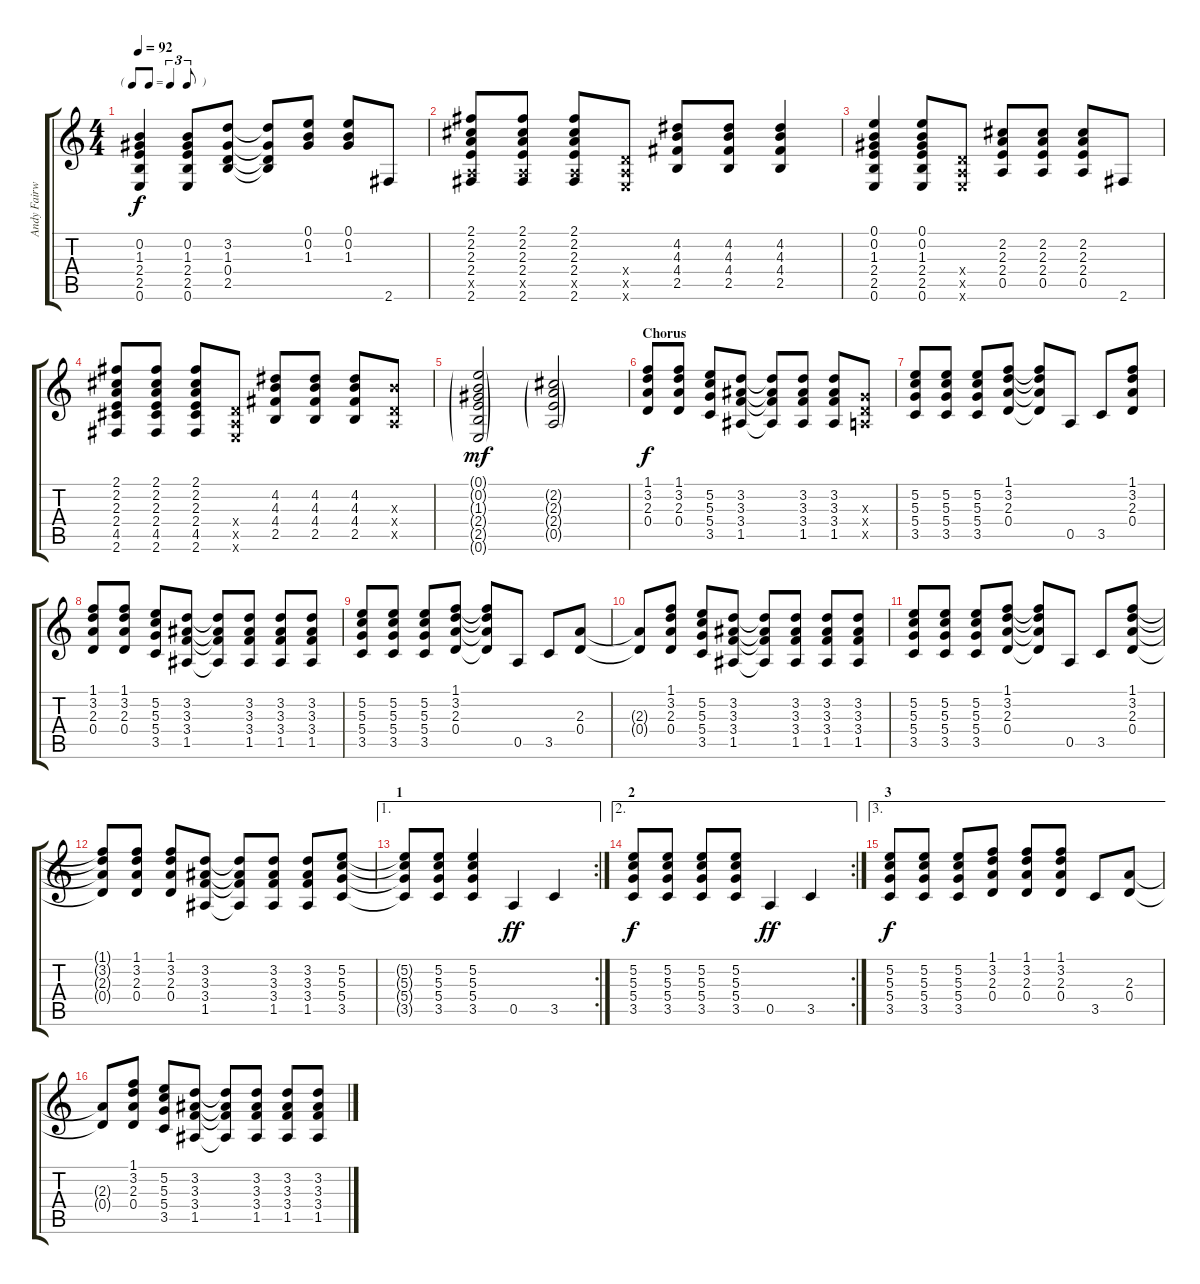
\track ("Andy Fairweather" "Andy Fairw") {instrument acousticguitarsteel}
\staff {score tabs}
\tuning (E4 B3 G3 D3 A2 E2) {hide}
\ts (4 4)
\tf triplet8th
\tempo 92
\clef g2
\ks c
(0.2 1.3 2.4 2.5 0.6).4{dy f} (0.2 1.3 2.4 2.5 0.6).8 (3.2 1.3 0.4 2.5).8 (3.2{t} 1.3{t} 0.4{t} 2.5{t}).8 (0.1 0.2 1.3).8 (0.1 0.2 1.3).8 2.6.8 |
(2.1 2.2 2.3 2.4 0.5{x} 2.6).8 (2.1 2.2 2.3 2.4 0.5{x} 2.6).8 (2.1 2.2 2.3 2.4 0.5{x} 2.6).8 (0.4{x} 0.5{x} 0.6{x}).8 (4.2 4.3 4.4 2.5).8 (4.2 4.3 4.4 2.5).8 (4.2 4.3 4.4 2.5).4 |
(0.1 0.2 1.3 2.4 2.5 0.6).4 (0.1 0.2 1.3 2.4 2.5 0.6).8 (0.4{x} 0.5{x} 0.6{x}).8 (2.2 2.3 2.4 0.5).8 (2.2 2.3 2.4 0.5).8 (2.2 2.3 2.4 0.5).8 2.6.8 |
(2.1 2.2 2.3 2.4 4.5 2.6).8 (2.1 2.2 2.3 2.4 4.5 2.6).8 (2.1 2.2 2.3 2.4 4.5 2.6).8 (0.4{x} 0.5{x} 0.6{x}).8 (4.2 4.3 4.4 2.5).8 (4.2 4.3 4.4 2.5).8 (4.2 4.3 4.4 2.5).8 (4.3{x} 0.4{x} 0.5{x}).8 |
(0.1{g} 0.2{g} 1.3{g} 2.4{g} 2.5{g} 0.6{g}).2{dy mf} (2.2{g} 2.3{g} 2.4{g} 0.5{g}).2 |
\section ("" "Chorus")
(1.1 3.2 2.3 0.4).8{dy f} (1.1 3.2 2.3 0.4).8 (5.2 5.3 5.4 3.5).8 (3.2 3.3 3.4 1.5).8 (3.2{t} 3.3{t} 3.4{t} 1.5{t}).8 (3.2 3.3 3.4 1.5).8 (3.2 3.3 3.4 1.5).8 (0.3{x} 0.4{x} 0.5{x}).8 |
(5.2 5.3 5.4 3.5).8 (5.2 5.3 5.4 3.5).8 (5.2 5.3 5.4 3.5).8 (1.1 3.2 2.3 0.4).8 (1.1{t} 3.2{t} 2.3{t} 0.4{t}).8 0.5.8 3.5.8 (1.1 3.2 2.3 0.4).8 |
(1.1 3.2 2.3 0.4).8 (1.1 3.2 2.3 0.4).8 (5.2 5.3 5.4 3.5).8 (3.2 3.3 3.4 1.5).8 (3.2{t} 3.3{t} 3.4{t} 1.5{t}).8 (3.2 3.3 3.4 1.5).8 (3.2 3.3 3.4 1.5).8 (3.2 3.3 3.4 1.5).8 |
(5.2 5.3 5.4 3.5).8 (5.2 5.3 5.4 3.5).8 (5.2 5.3 5.4 3.5).8 (1.1 3.2 2.3 0.4).8 (1.1{t} 3.2{t} 2.3{t} 0.4{t}).8 0.5.8 3.5.8 (2.3 0.4).8 |
(2.3{t} 0.4{t}).8 (1.1 3.2 2.3 0.4).8 (5.2 5.3 5.4 3.5).8 (3.2 3.3 3.4 1.5).8 (3.2{t} 3.3{t} 3.4{t} 1.5{t}).8 (3.2 3.3 3.4 1.5).8 (3.2 3.3 3.4 1.5).8 (3.2 3.3 3.4 1.5).8 |
(5.2 5.3 5.4 3.5).8 (5.2 5.3 5.4 3.5).8 (5.2 5.3 5.4 3.5).8 (1.1 3.2 2.3 0.4).8 (1.1{t} 3.2{t} 2.3{t} 0.4{t}).8 0.5.8 3.5.8 (1.1 3.2 2.3 0.4).8 |
(1.1{t} 3.2{t} 2.3{t} 0.4{t}).8 (1.1 3.2 2.3 0.4).8 (1.1 3.2 2.3 0.4).8 (3.2 3.3 3.4 1.5).8 (3.2{t} 3.3{t} 3.4{t} 1.5{t}).8 (3.2 3.3 3.4 1.5).8 (3.2 3.3 3.4 1.5).8 (5.2 5.3 5.4 3.5).8 |
\ae 1
\rc 2
\section ("" "1")
(5.2{t} 5.3{t} 5.4{t} 3.5{t}).8 (5.2 5.3 5.4 3.5).8 (5.2 5.3 5.4 3.5).4 0.5.4{dy ff} 3.5.4 |
\ae 2
\rc 2
\section ("" "2")
(5.2 5.3 5.4 3.5).8{dy f} (5.2 5.3 5.4 3.5).8 (5.2 5.3 5.4 3.5).8 (5.2 5.3 5.4 3.5).8 0.5.4{dy ff} 3.5.4 |
\ae 3
\section ("" "3")
(5.2 5.3 5.4 3.5).8{dy f} (5.2 5.3 5.4 3.5).8 (5.2 5.3 5.4 3.5).8 (1.1 3.2 2.3 0.4).8 (1.1 3.2 2.3 0.4).8 (1.1 3.2 2.3 0.4).8 3.5.8 (2.3 0.4).8 |
(2.3{t} 0.4{t}).8 (1.1 3.2 2.3 0.4).8 (5.2 5.3 5.4 3.5).8 (3.2 3.3 3.4 1.5).8 (3.2{t} 3.3{t} 3.4{t} 1.5{t}).8 (3.2 3.3 3.4 1.5).8 (3.2 3.3 3.4 1.5).8 (3.2 3.3 3.4 1.5).8
